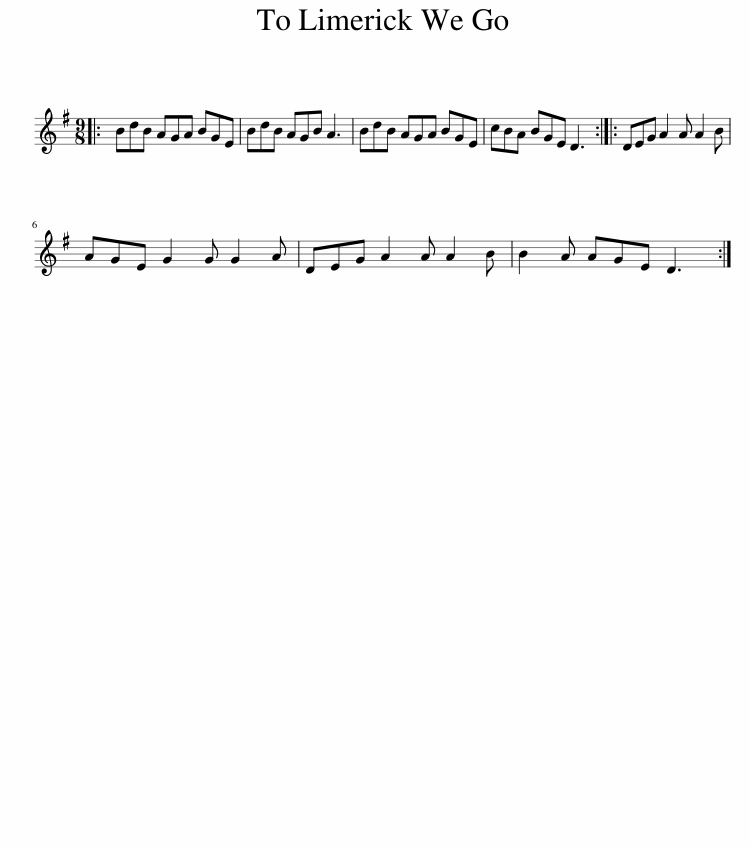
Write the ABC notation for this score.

X:1
L:1/8
M:9/8
I:linebreak $
K:G
V:1 treble
V:1
|: BdB AGA BGE | BdB AGB A3 | BdB AGA BGE | cBA BGE D3 :: DEG A2 A A2 B |$ %5
 AGE G2 G G2 A | DEG A2 A A2 B | B2 A AGE D3 :| %8
